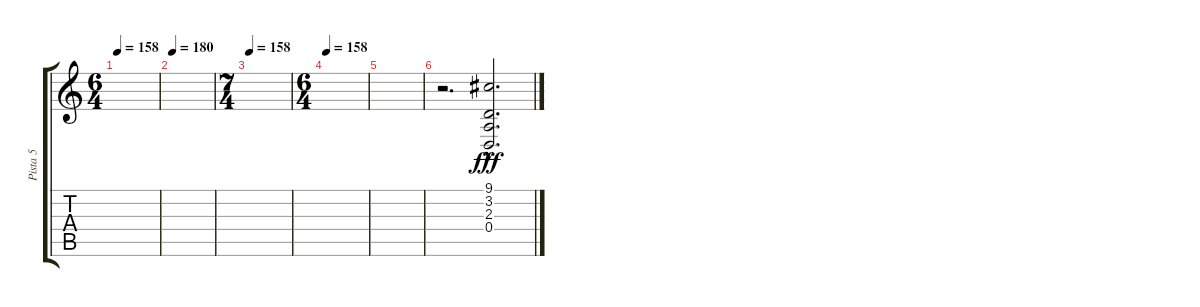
\track ("Pista 5" "Pista 5") {instrument reversecymbal}
\staff {score tabs}
\tuning (E4 B3 G3 D3 A2 E2) {hide}
\ts (6 4)
\tempo 158
\clef g2
\ks c
|
\tempo 180
|
\ts (7 4)
\tempo 158
|
\ts (6 4)
\tempo 158
|
|
r.2{d instrument reversecymbal} (9.1{hac} 3.2{hac} 2.3{hac} 0.4{hac}).2{d dy fff}
